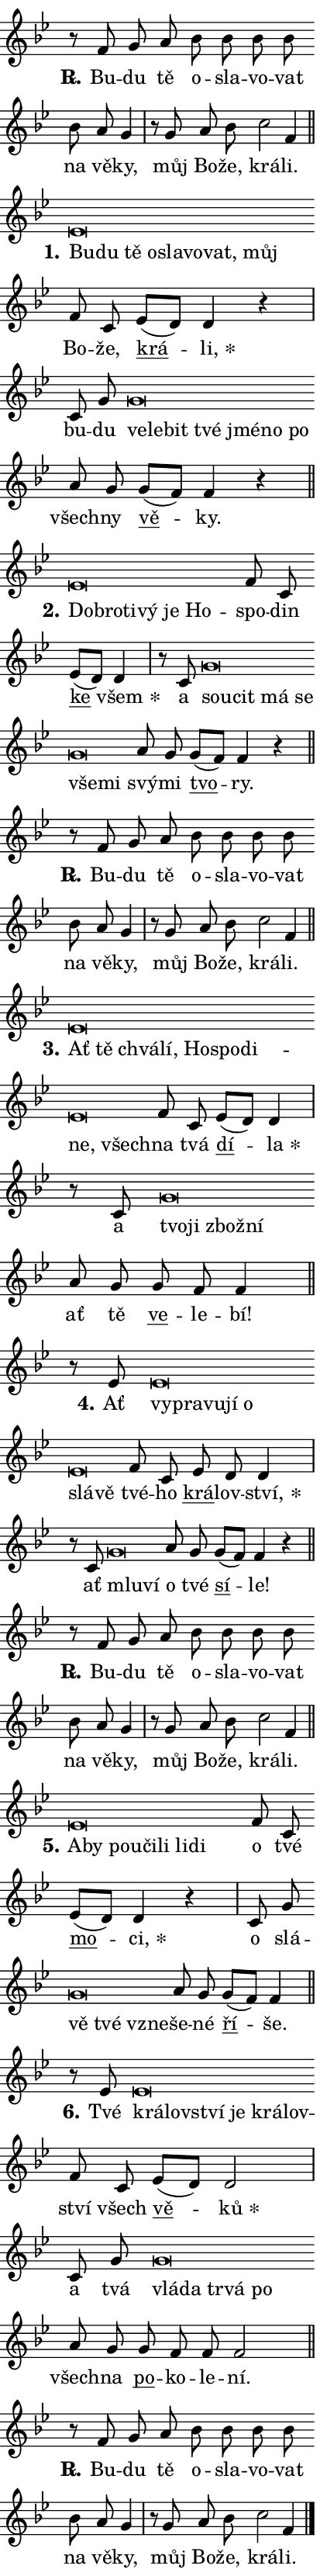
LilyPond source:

\version "2.24.0"
\header { tagline = "" }
\paper {
  indent = 0\cm
  top-margin = 0\cm
  right-margin = 0.13\cm % to fit lyric hyphens
  bottom-margin = 0\cm
  left-margin = 0\cm
  paper-width = 7\cm
  page-breaking = #ly:one-page-breaking
  system-system-spacing.basic-distance = #11
  score-system-spacing.basic-distance = #11
  ragged-last = ##f
}


%% Author: Thomas Morley
%% https://lists.gnu.org/archive/html/lilypond-user/2020-05/msg00002.html
#(define (line-position grob)
"Returns position of @var[grob} in current system:
   @code{'start}, if at first time-step
   @code{'end}, if at last time-step
   @code{'middle} otherwise
"
  (let* ((col (ly:item-get-column grob))
         (ln (ly:grob-object col 'left-neighbor))
         (rn (ly:grob-object col 'right-neighbor))
         (col-to-check-left (if (ly:grob? ln) ln col))
         (col-to-check-right (if (ly:grob? rn) rn col))
         (break-dir-left
           (and
             (ly:grob-property col-to-check-left 'non-musical #f)
             (ly:item-break-dir col-to-check-left)))
         (break-dir-right
           (and
             (ly:grob-property col-to-check-right 'non-musical #f)
             (ly:item-break-dir col-to-check-right))))
        (cond ((eqv? 1 break-dir-left) 'start)
              ((eqv? -1 break-dir-right) 'end)
              (else 'middle))))

#(define (tranparent-at-line-position vctor)
  (lambda (grob)
  "Relying on @code{line-position} select the relevant enry from @var{vctor}.
Used to determine transparency,"
    (case (line-position grob)
      ((end) (not (vector-ref vctor 0)))
      ((middle) (not (vector-ref vctor 1)))
      ((start) (not (vector-ref vctor 2))))))

noteHeadBreakVisibility =
#(define-music-function (break-visibility)(vector?)
"Makes @code{NoteHead}s transparent relying on @var{break-visibility}"
#{
  \override NoteHead.transparent =
    #(tranparent-at-line-position break-visibility)
#})

#(define delete-ledgers-for-transparent-note-heads
  (lambda (grob)
    "Reads whether a @code{NoteHead} is transparent.
If so this @code{NoteHead} is removed from @code{'note-heads} from
@var{grob}, which is supposed to be @code{LedgerLineSpanner}.
As a result ledgers are not printed for this @code{NoteHead}"
    (let* ((nhds-array (ly:grob-object grob 'note-heads))
           (nhds-list
             (if (ly:grob-array? nhds-array)
                 (ly:grob-array->list nhds-array)
                 '()))
           ;; Relies on the transparent-property being done before
           ;; Staff.LedgerLineSpanner.after-line-breaking is executed.
           ;; This is fragile ...
           (to-keep
             (remove
               (lambda (nhd)
                 (ly:grob-property nhd 'transparent #f))
               nhds-list)))
      ;; TODO find a better method to iterate over grob-arrays, similiar
      ;; to filter/remove etc for lists
      ;; For now rebuilt from scratch
      (set! (ly:grob-object grob 'note-heads)  '())
      (for-each
        (lambda (nhd)
          (ly:pointer-group-interface::add-grob grob 'note-heads nhd))
        to-keep))))

squashNotes = {
  \override NoteHead.X-extent = #'(-0.2 . 0.2)
  \override NoteHead.Y-extent = #'(-0.75 . 0)
  \override NoteHead.stencil =
    #(lambda (grob)
       (let ((pos (ly:grob-property grob 'staff-position)))
         (begin
           (if (< pos -7) (display "ERROR: Lower brevis then expected\n") (display ""))
           (if (<= pos -6) ly:text-interface::print ly:note-head::print))))
}
unSquashNotes = {
  \revert NoteHead.X-extent
  \revert NoteHead.Y-extent
  \revert NoteHead.stencil
}

hideNotes = \noteHeadBreakVisibility #begin-of-line-visible
unHideNotes = \noteHeadBreakVisibility #all-visible

% work-around for resetting accidentals
% https://lilypond.org/doc/v2.23/Documentation/notation/displaying-rhythms#unmetered-music
cadenzaMeasure = {
  \cadenzaOff
  \partial 1024 s1024
  \cadenzaOn
}

#(define-markup-command (accent layout props text) (markup?)
  "Underline accented syllable"
  (interpret-markup layout props
    #{\markup \override #'(offset . 4.3) \underline { #text }#}))

responsum = \markup \concat {
  "R" \hspace #-1.05 \path #0.1 #'((moveto 0 0.07) (lineto 0.9 0.8)) \hspace #0.05 "."
}

spaceSize = #0.6828661417322834 % exact space size for TeX Gyre Schola

\layout {
  \context {
    \Staff
    \remove "Time_signature_engraver"
    \override LedgerLineSpanner.after-line-breaking = #delete-ledgers-for-transparent-note-heads
  }
  \context {
    \Lyrics {
      \override LyricSpace.minimum-distance = \spaceSize
      \override LyricText.font-name = #"TeX Gyre Schola"
      \override LyricText.font-size = 1
      \override StanzaNumber.font-name = #"TeX Gyre Schola Bold"
      \override StanzaNumber.font-size = 1
    }
  }
  \context {
    \Score 
    \override NoteHead.text =
      #(lambda (grob) 
        (let ((pos (ly:grob-property grob 'staff-position)))
          #{\markup {
            \combine
              \halign #-0.55 \raise #(if (= pos -6) 0 0.5) \override #'(thickness . 2) \draw-line #'(3.2 . 0)
              \musicglyph "noteheads.sM1"
          }#}))
  }
}

% magnetic-lyrics.ily
%
%   written by
%     Jean Abou Samra <jean@abou-samra.fr>
%     Werner Lemberg <wl@gnu.org>
%
%   adapted by
%     Jiri Hon <jiri.hon@gmail.com>
%
% Version 2022-Apr-15

% https://www.mail-archive.com/lilypond-user@gnu.org/msg149350.html

#(define (Left_hyphen_pointer_engraver context)
   "Collect syllable-hyphen-syllable occurrences in lyrics and store
them in properties.  This engraver only looks to the left.  For
example, if the lyrics input is @code{foo -- bar}, it does the
following.

@itemize @bullet
@item
Set the @code{text} property of the @code{LyricHyphen} grob between
@q{foo} and @q{bar} to @code{foo}.

@item
Set the @code{left-hyphen} property of the @code{LyricText} grob with
text @q{foo} to the @code{LyricHyphen} grob between @q{foo} and
@q{bar}.
@end itemize

Use this auxiliary engraver in combination with the
@code{lyric-@/text::@/apply-@/magnetic-@/offset!} hook."
   (let ((hyphen #f)
         (text #f))
     (make-engraver
      (acknowledgers
       ((lyric-syllable-interface engraver grob source-engraver)
        (set! text grob)))
      (end-acknowledgers
       ((lyric-hyphen-interface engraver grob source-engraver)
        ;(when (not (grob::has-interface grob 'lyric-space-interface))
          (set! hyphen grob)));)
      ((stop-translation-timestep engraver)
       (when (and text hyphen)
         (ly:grob-set-object! text 'left-hyphen hyphen))
       (set! text #f)
       (set! hyphen #f)))))

#(define (lyric-text::apply-magnetic-offset! grob)
   "If the space between two syllables is less than the value in
property @code{LyricText@/.details@/.squash-threshold}, move the right
syllable to the left so that it gets concatenated with the left
syllable.

Use this function as a hook for
@code{LyricText@/.after-@/line-@/breaking} if the
@code{Left_@/hyphen_@/pointer_@/engraver} is active."
   (let ((hyphen (ly:grob-object grob 'left-hyphen #f)))
     (when hyphen
       (let ((left-text (ly:spanner-bound hyphen LEFT)))
         (when (grob::has-interface left-text 'lyric-syllable-interface)
           (let* ((common (ly:grob-common-refpoint grob left-text X))
                  (this-x-ext (ly:grob-extent grob common X))
                  (left-x-ext
                   (begin
                     ;; Trigger magnetism for left-text.
                     (ly:grob-property left-text 'after-line-breaking)
                     (ly:grob-extent left-text common X)))
                  ;; `delta` is the gap width between two syllables.
                  (delta (- (interval-start this-x-ext)
                            (interval-end left-x-ext)))
                  (details (ly:grob-property grob 'details))
                  (threshold (assoc-get 'squash-threshold details 0.2)))
             (when (< delta threshold)
               (let* (;; We have to manipulate the input text so that
                      ;; ligatures crossing syllable boundaries are not
                      ;; disabled.  For languages based on the Latin
                      ;; script this is essentially a beautification.
                      ;; However, for non-Western scripts it can be a
                      ;; necessity.
                      (lt (ly:grob-property left-text 'text))
                      (rt (ly:grob-property grob 'text))
                      (is-space (grob::has-interface hyphen 'lyric-space-interface))
                      (space (if is-space " " ""))
                      (extra-delta (if is-space spaceSize 0))
                      ;; Append new syllable.
                      (ltrt-space (if (and (string? lt) (string? rt))
                                (string-append lt space rt)
                                (make-concat-markup (list lt space rt))))
                      ;; Right-align `ltrt` to the right side.
                      (ltrt-space-markup (grob-interpret-markup
                               grob
                               (make-translate-markup
                                (cons (interval-length this-x-ext) 0)
                                (make-right-align-markup ltrt-space)))))
                 (begin
                   ;; Don't print `left-text`.
                   (ly:grob-set-property! left-text 'stencil #f)
                   ;; Set text and stencil (which holds all collected
                   ;; syllables so far) and shift it to the left.
                   (ly:grob-set-property! grob 'text ltrt-space)
                   (ly:grob-set-property! grob 'stencil ltrt-space-markup)
                   (ly:grob-translate-axis! grob (- (- delta extra-delta)) X))))))))))


#(define (lyric-hyphen::displace-bounds-first grob)
   ;; Make very sure this callback isn't triggered too early.
   (let ((left (ly:spanner-bound grob LEFT))
         (right (ly:spanner-bound grob RIGHT)))
     (ly:grob-property left 'after-line-breaking)
     (ly:grob-property right 'after-line-breaking)
     (ly:lyric-hyphen::print grob)))

squashThreshold = #0.4

\layout {
  \context {
    \Lyrics
    \consists #Left_hyphen_pointer_engraver
    \override LyricText.after-line-breaking =
      #lyric-text::apply-magnetic-offset!
    \override LyricHyphen.stencil = #lyric-hyphen::displace-bounds-first
    \override LyricText.details.squash-threshold = \squashThreshold
    \override LyricHyphen.minimum-distance = 0
    \override LyricHyphen.minimum-length = \squashThreshold
  }
}

squashText = \override LyricText.details.squash-threshold = 9999
unSquashText = \override LyricText.details.squash-threshold = \squashThreshold

leftText = \override LyricText.self-alignment-X = #LEFT
unLeftText = \revert LyricText.self-alignment-X

starOffset = #(lambda (grob) 
                (let ((x_offset (ly:self-alignment-interface::aligned-on-x-parent grob)))
                  (if (= x_offset 0) 0 (+ x_offset 1.2))))

star = #(define-music-function (syllable)(string?)
"Append star separator at the end of a syllable"
#{
  \once \override LyricText.X-offset = #starOffset
  \lyricmode { \markup {
    #syllable
    \override #'((font-name . "TeX Gyre Schola Bold")) \hspace #0.2 \lower #0.65 \larger "*"
  } }
#})

starAccent = #(define-music-function (syllable)(string?)
"Append star separator at the end of a syllable and make accent"
#{
  \once \override LyricText.X-offset = #starOffset
  \lyricmode { \markup {
    \accent #syllable
    \override #'((font-name . "TeX Gyre Schola Bold")) \hspace #0.2 \lower #0.65 \larger "*"
  } }
#})

breath = #(define-music-function (syllable)(string?)
"Append breathing indicator at the end of a syllable"
#{
  \lyricmode { \markup { #syllable "+" } }
#})

optionalBreath = #(define-music-function (syllable)(string?)
"Append optional breathing indicator at the end of a syllable"
#{
  \lyricmode { \markup { #syllable "(+)" } }
#})


\score {
    <<
        \new Voice = "melody" { \cadenzaOn \key bes \major \relative { r8 f' g a bes bes bes bes \bar "" bes a g4 \cadenzaMeasure \bar "|" r8 g a bes \bar "" c2 f,4 \cadenzaMeasure \bar "||" \break } }
        \new Lyrics \lyricsto "melody" { \lyricmode { \set stanza = \responsum
Bu -- du tě o -- sla -- vo -- vat na vě -- ky, můj Bo -- že, krá -- li. } }
    >>
    \layout {}
}

\score {
    <<
        \new Voice = "melody" { \cadenzaOn \key bes \major \relative { \squashNotes es'\breve*1/16 \hideNotes \breve*1/16 \bar "" \breve*1/16 \bar "" \breve*1/16 \bar "" \breve*1/16 \bar "" \breve*1/16 \bar "" \breve*1/16 \breve*1/16 \bar "" \unHideNotes \unSquashNotes f8 c \bar "" es[( d)] d4 r \cadenzaMeasure \bar "|" c8 g' \bar "" \squashNotes g\breve*1/16 \hideNotes \breve*1/16 \bar "" \breve*1/16 \bar "" \breve*1/16 \bar "" \breve*1/16 \bar "" \breve*1/16 \breve*1/16 \bar "" \unHideNotes \unSquashNotes a8 g \bar "" g[( f)] f4 r \cadenzaMeasure \bar "||" \break } }
        \new Lyrics \lyricsto "melody" { \lyricmode { \set stanza = "1."
\leftText Bu -- \squashText du tě o -- sla -- vo -- vat, můj \unLeftText \unSquashText Bo -- že, \markup \accent krá -- \star li, bu -- du \leftText ve -- \squashText le -- bit tvé jmé -- no po \unLeftText \unSquashText všech -- ny \markup \accent vě -- ky. } }
    >>
    \layout {}
}

\score {
    <<
        \new Voice = "melody" { \cadenzaOn \key bes \major \relative { \squashNotes es'\breve*1/16 \hideNotes \breve*1/16 \bar "" \breve*1/16 \bar "" \breve*1/16 \bar "" \breve*1/16 \breve*1/16 \bar "" \unHideNotes \unSquashNotes f8 c \bar "" es[( d)] d4 \cadenzaMeasure \bar "|" r8 c8 \squashNotes g'\breve*1/16 \hideNotes \breve*1/16 \bar "" \breve*1/16 \bar "" \breve*1/16 \bar "" \breve*1/16 \breve*1/16 \bar "" \unHideNotes \unSquashNotes a8 g \bar "" g[( f)] f4 r \cadenzaMeasure \bar "||" \break } }
        \new Lyrics \lyricsto "melody" { \lyricmode { \set stanza = "2."
\leftText Dob -- \squashText ro -- ti -- vý je Ho -- \unLeftText \unSquashText spo -- din \markup \accent ke \star všem a \leftText sou -- \squashText cit má se vše -- mi \unLeftText \unSquashText svý -- mi \markup \accent tvo -- ry. } }
    >>
    \layout {}
}

\score {
    <<
        \new Voice = "melody" { \cadenzaOn \key bes \major \relative { r8 f' g a bes bes bes bes \bar "" bes a g4 \cadenzaMeasure \bar "|" r8 g a bes \bar "" c2 f,4 \cadenzaMeasure \bar "||" \break } }
        \new Lyrics \lyricsto "melody" { \lyricmode { \set stanza = \responsum
Bu -- du tě o -- sla -- vo -- vat na vě -- ky, můj Bo -- že, krá -- li. } }
    >>
    \layout {}
}

\score {
    <<
        \new Voice = "melody" { \cadenzaOn \key bes \major \relative { \squashNotes es'\breve*1/16 \hideNotes \breve*1/16 \bar "" \breve*1/16 \bar "" \breve*1/16 \bar "" \breve*1/16 \bar "" \breve*1/16 \bar "" \breve*1/16 \bar "" \breve*1/16 \breve*1/16 \bar "" \unHideNotes \unSquashNotes f8 c \bar "" es[( d)] d4 \cadenzaMeasure \bar "|" r8 c8 \squashNotes g'\breve*1/16 \hideNotes \breve*1/16 \bar "" \breve*1/16 \breve*1/16 \bar "" \unHideNotes \unSquashNotes a8 g \bar "" g f f4 \cadenzaMeasure \bar "||" \break } }
        \new Lyrics \lyricsto "melody" { \lyricmode { \set stanza = "3."
\leftText Ať \squashText tě chvá -- lí, Ho -- spo -- di -- ne, všech -- \unLeftText \unSquashText na tvá \markup \accent dí -- \star la a \leftText tvo -- \squashText ji zbož -- ní \unLeftText \unSquashText ať tě \markup \accent ve -- le -- bí! } }
    >>
    \layout {}
}

\score {
    <<
        \new Voice = "melody" { \cadenzaOn \key bes \major \relative { r8 es' \squashNotes es\breve*1/16 \hideNotes \breve*1/16 \bar "" \breve*1/16 \bar "" \breve*1/16 \bar "" \breve*1/16 \bar "" \breve*1/16 \breve*1/16 \bar "" \unHideNotes \unSquashNotes f8 c \bar "" es d d4 \cadenzaMeasure \bar "|" r8 c8 \squashNotes g'\breve*1/16 \hideNotes \breve*1/16 \bar "" \unHideNotes \unSquashNotes a8 g \bar "" g[( f)] f4 r \cadenzaMeasure \bar "||" \break } }
        \new Lyrics \lyricsto "melody" { \lyricmode { \set stanza = "4."
Ať \leftText vy -- \squashText pra -- vu -- jí o slá -- vě \unLeftText \unSquashText tvé -- ho \markup \accent krá -- lov -- \star ství, ať \leftText mlu -- \squashText ví \unLeftText \unSquashText o tvé \markup \accent sí -- le! } }
    >>
    \layout {}
}

\score {
    <<
        \new Voice = "melody" { \cadenzaOn \key bes \major \relative { r8 f' g a bes bes bes bes \bar "" bes a g4 \cadenzaMeasure \bar "|" r8 g a bes \bar "" c2 f,4 \cadenzaMeasure \bar "||" \break } }
        \new Lyrics \lyricsto "melody" { \lyricmode { \set stanza = \responsum
Bu -- du tě o -- sla -- vo -- vat na vě -- ky, můj Bo -- že, krá -- li. } }
    >>
    \layout {}
}

\score {
    <<
        \new Voice = "melody" { \cadenzaOn \key bes \major \relative { \squashNotes es'\breve*1/16 \hideNotes \breve*1/16 \bar "" \breve*1/16 \bar "" \breve*1/16 \bar "" \breve*1/16 \bar "" \breve*1/16 \bar "" \breve*1/16 \breve*1/16 \bar "" \unHideNotes \unSquashNotes f8 c \bar "" es[( d)] d4 r \cadenzaMeasure \bar "|" c8 g' \bar "" \squashNotes g\breve*1/16 \hideNotes \breve*1/16 \breve*1/16 \bar "" \unHideNotes \unSquashNotes a8 g \bar "" g[( f)] f4 \cadenzaMeasure \bar "||" \break } }
        \new Lyrics \lyricsto "melody" { \lyricmode { \set stanza = "5."
\leftText A -- \squashText by po -- u -- či -- li li -- di \unLeftText \unSquashText o tvé \markup \accent mo -- \star ci, o slá -- \leftText vě \squashText tvé vzne -- \unLeftText \unSquashText še -- né \markup \accent ří -- še. } }
    >>
    \layout {}
}

\score {
    <<
        \new Voice = "melody" { \cadenzaOn \key bes \major \relative { r8 es' \squashNotes es\breve*1/16 \hideNotes \breve*1/16 \bar "" \breve*1/16 \bar "" \breve*1/16 \bar "" \breve*1/16 \breve*1/16 \bar "" \unHideNotes \unSquashNotes f8 c \bar "" es[( d)] d2 \cadenzaMeasure \bar "|" c8 g' \bar "" \squashNotes g\breve*1/16 \hideNotes \breve*1/16 \bar "" \breve*1/16 \bar "" \breve*1/16 \breve*1/16 \bar "" \unHideNotes \unSquashNotes a8 g \bar "" g f f f2 \cadenzaMeasure \bar "||" \break } }
        \new Lyrics \lyricsto "melody" { \lyricmode { \set stanza = "6."
Tvé \leftText krá -- \squashText lov -- ství je krá -- lov -- \unLeftText \unSquashText ství všech \markup \accent vě -- \star ků a tvá \leftText vlá -- \squashText da tr -- vá po \unLeftText \unSquashText všech -- na \markup \accent po -- ko -- le -- ní. } }
    >>
    \layout {}
}

\score {
    <<
        \new Voice = "melody" { \cadenzaOn \key bes \major \relative { r8 f' g a bes bes bes bes \bar "" bes a g4 \cadenzaMeasure \bar "|" r8 g a bes \bar "" c2 f,4 \cadenzaMeasure \bar "||" \break } \bar "|." }
        \new Lyrics \lyricsto "melody" { \lyricmode { \set stanza = \responsum
Bu -- du tě o -- sla -- vo -- vat na vě -- ky, můj Bo -- že, krá -- li. } }
    >>
    \layout {}
}
